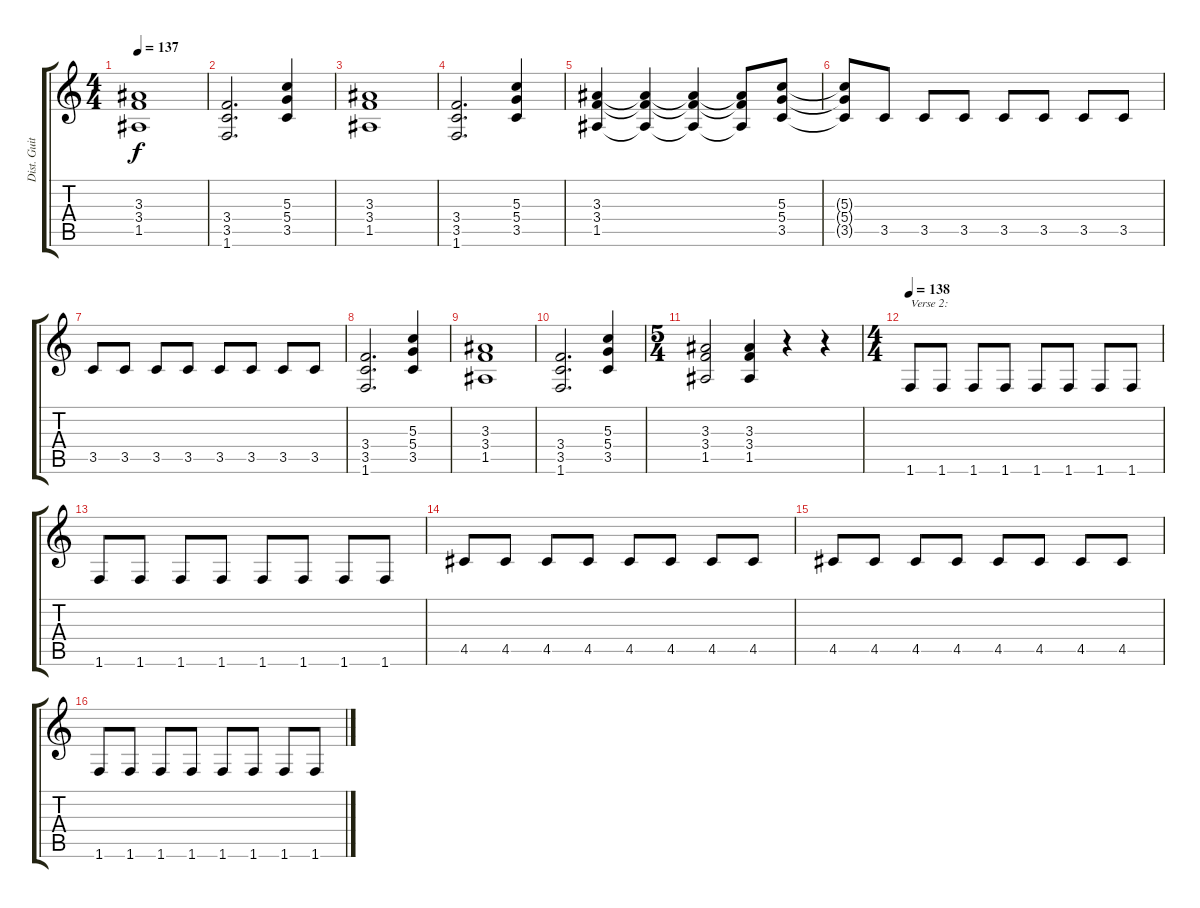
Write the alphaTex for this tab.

\track ("Dist. Guitar 2" "Dist. Guit") {instrument distortionguitar}
\staff {score tabs}
\tuning (E4 B3 G3 D3 A2 E2) {hide}
\ts (4 4)
\tempo 137
\clef g2
\ks c
(3.3 3.4 1.5).1{dy f} |
(3.4 3.5 1.6).2{d} (5.3 5.4 3.5).4 |
(3.3 3.4 1.5).1 |
(3.4 3.5 1.6).2{d} (5.3 5.4 3.5).4 |
(3.3 3.4 1.5).4 (3.3{t} 3.4{t} 1.5{t}).4 (3.3{t} 3.4{t} 1.5{t}).4 (3.3{t} 3.4{t} 1.5{t}).8 (5.3 5.4 3.5).8 |
(5.3{t} 5.4{t} 3.5{t}).8 3.5.8 3.5.8 3.5.8 3.5.8 3.5.8 3.5.8 3.5.8 |
3.5.8 3.5.8 3.5.8 3.5.8 3.5.8 3.5.8 3.5.8 3.5.8 |
(3.4 3.5 1.6).2{d} (5.3 5.4 3.5).4 |
(3.3 3.4 1.5).1 |
(3.4 3.5 1.6).2{d} (5.3 5.4 3.5).4 |
\ts (5 4)
(3.3 3.4 1.5).2 (3.3 3.4 1.5).4 r.4 r.4 |
\ts (4 4)
\tempo 138
1.6.8{txt "Verse 2:"} 1.6.8 1.6.8 1.6.8 1.6.8 1.6.8 1.6.8 1.6.8 |
1.6.8 1.6.8 1.6.8 1.6.8 1.6.8 1.6.8 1.6.8 1.6.8 |
4.5.8 4.5.8 4.5.8 4.5.8 4.5.8 4.5.8 4.5.8 4.5.8 |
4.5.8 4.5.8 4.5.8 4.5.8 4.5.8 4.5.8 4.5.8 4.5.8 |
1.6.8 1.6.8 1.6.8 1.6.8 1.6.8 1.6.8 1.6.8 1.6.8
